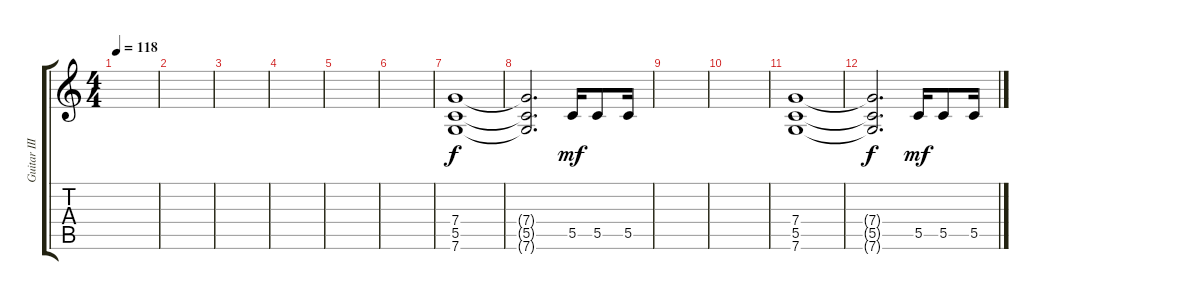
\track ("Guitar III" "Guitar III") {instrument electricguitarclean}
\staff {score tabs}
\tuning (D4 A3 F3 C3 G2 C2) {hide}
\ts (4 4)
\tempo 118
\clef g2
\ks c
|
|
|
|
|
|
(7.4 5.5 7.6).1{volume 14 balance 8 instrument distortionguitar} |
(7.4{t} 5.5{t} 7.6{t}).2{d dy f} 5.5.16{dy mf} 5.5.8 5.5.16 |
|
|
(7.4 5.5 7.6).1{volume 14 balance 8 instrument distortionguitar} |
(7.4{t} 5.5{t} 7.6{t}).2{d dy f} 5.5.16{dy mf} 5.5.8 5.5.16
